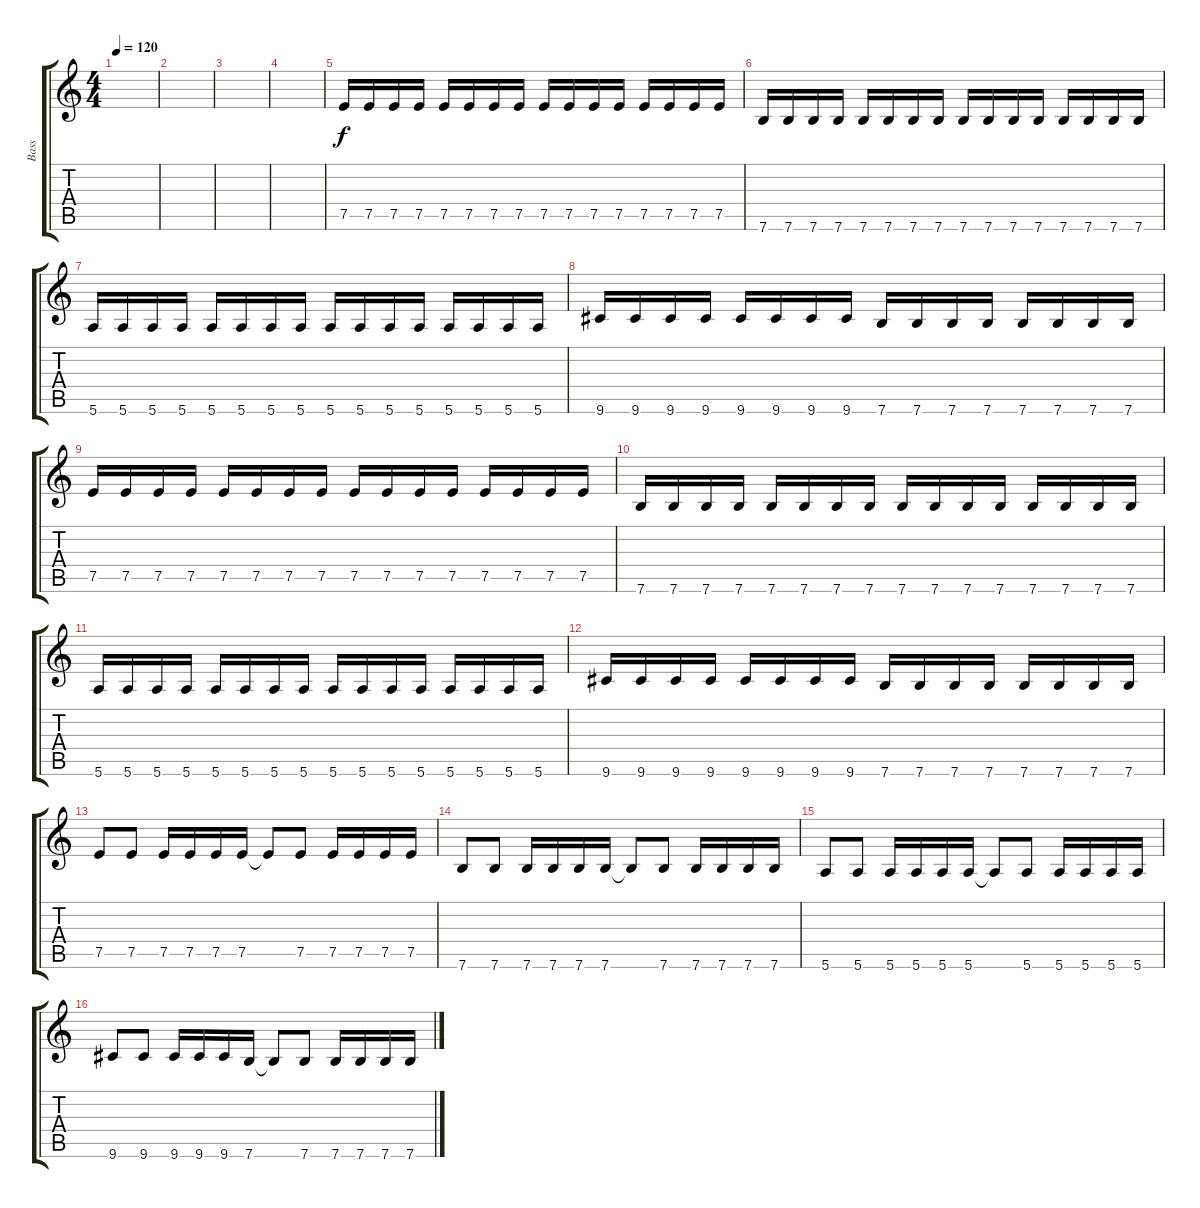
\track ("Bass" "Bass") {instrument electricbasspick}
\staff {score tabs}
\tuning (E4 B3 G3 D3 A2 E2) {hide}
\ts (4 4)
\tempo 120
\clef g2
\ks c
|
|
|
|
7.5.16 7.5.16 7.5.16 7.5.16 7.5.16 7.5.16 7.5.16 7.5.16 7.5.16 7.5.16 7.5.16 7.5.16 7.5.16 7.5.16 7.5.16 7.5.16 |
7.6.16 7.6.16 7.6.16 7.6.16 7.6.16 7.6.16 7.6.16 7.6.16 7.6.16 7.6.16 7.6.16 7.6.16 7.6.16 7.6.16 7.6.16 7.6.16 |
5.6.16 5.6.16 5.6.16 5.6.16 5.6.16 5.6.16 5.6.16 5.6.16 5.6.16 5.6.16 5.6.16 5.6.16 5.6.16 5.6.16 5.6.16 5.6.16 |
9.6.16 9.6.16 9.6.16 9.6.16 9.6.16 9.6.16 9.6.16 9.6.16 7.6.16 7.6.16 7.6.16 7.6.16 7.6.16 7.6.16 7.6.16 7.6.16 |
7.5.16 7.5.16 7.5.16 7.5.16 7.5.16 7.5.16 7.5.16 7.5.16 7.5.16 7.5.16 7.5.16 7.5.16 7.5.16 7.5.16 7.5.16 7.5.16 |
7.6.16 7.6.16 7.6.16 7.6.16 7.6.16 7.6.16 7.6.16 7.6.16 7.6.16 7.6.16 7.6.16 7.6.16 7.6.16 7.6.16 7.6.16 7.6.16 |
5.6.16 5.6.16 5.6.16 5.6.16 5.6.16 5.6.16 5.6.16 5.6.16 5.6.16 5.6.16 5.6.16 5.6.16 5.6.16 5.6.16 5.6.16 5.6.16 |
9.6.16 9.6.16 9.6.16 9.6.16 9.6.16 9.6.16 9.6.16 9.6.16 7.6.16 7.6.16 7.6.16 7.6.16 7.6.16 7.6.16 7.6.16 7.6.16 |
7.5.8 7.5.8 7.5.16 7.5.16 7.5.16 7.5.16 7.5{t}.8 7.5.8 7.5.16 7.5.16 7.5.16 7.5.16 |
7.6.8 7.6.8 7.6.16 7.6.16 7.6.16 7.6.16 7.6{t}.8 7.6.8 7.6.16 7.6.16 7.6.16 7.6.16 |
5.6.8 5.6.8 5.6.16 5.6.16 5.6.16 5.6.16 5.6{t}.8 5.6.8 5.6.16 5.6.16 5.6.16 5.6.16 |
9.6.8 9.6.8 9.6.16 9.6.16 9.6.16 7.6.16 7.6{t}.8 7.6.8 7.6.16 7.6.16 7.6.16 7.6.16
